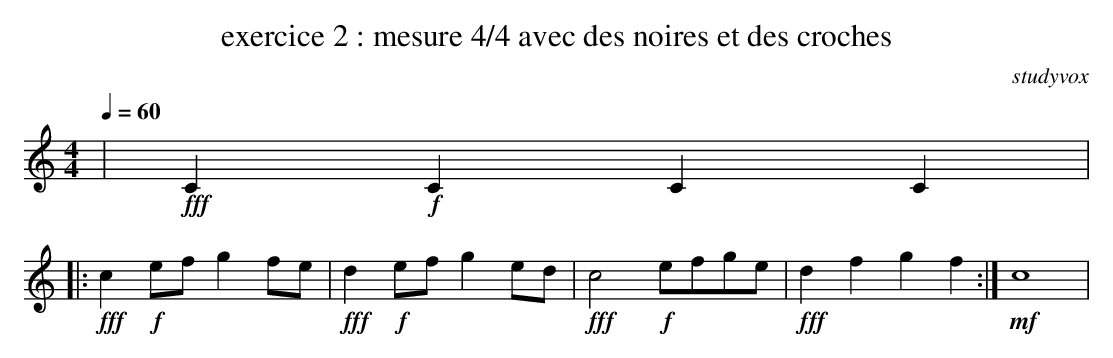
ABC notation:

X:1
O:studyvox
T:exercice 2 : mesure 4/4 avec des noires et des croches
M:4/4
L:1/4
Q:1/4=60
K:C
V:1
| !fff! C !f! C C C |
|: !fff! c !f! e/f/ g f/e/ | !fff! d !f! e/f/ g e/d/ | !fff! c2 !f! e/f/g/e/ | !fff! d f g f :| !mf! c4 |
